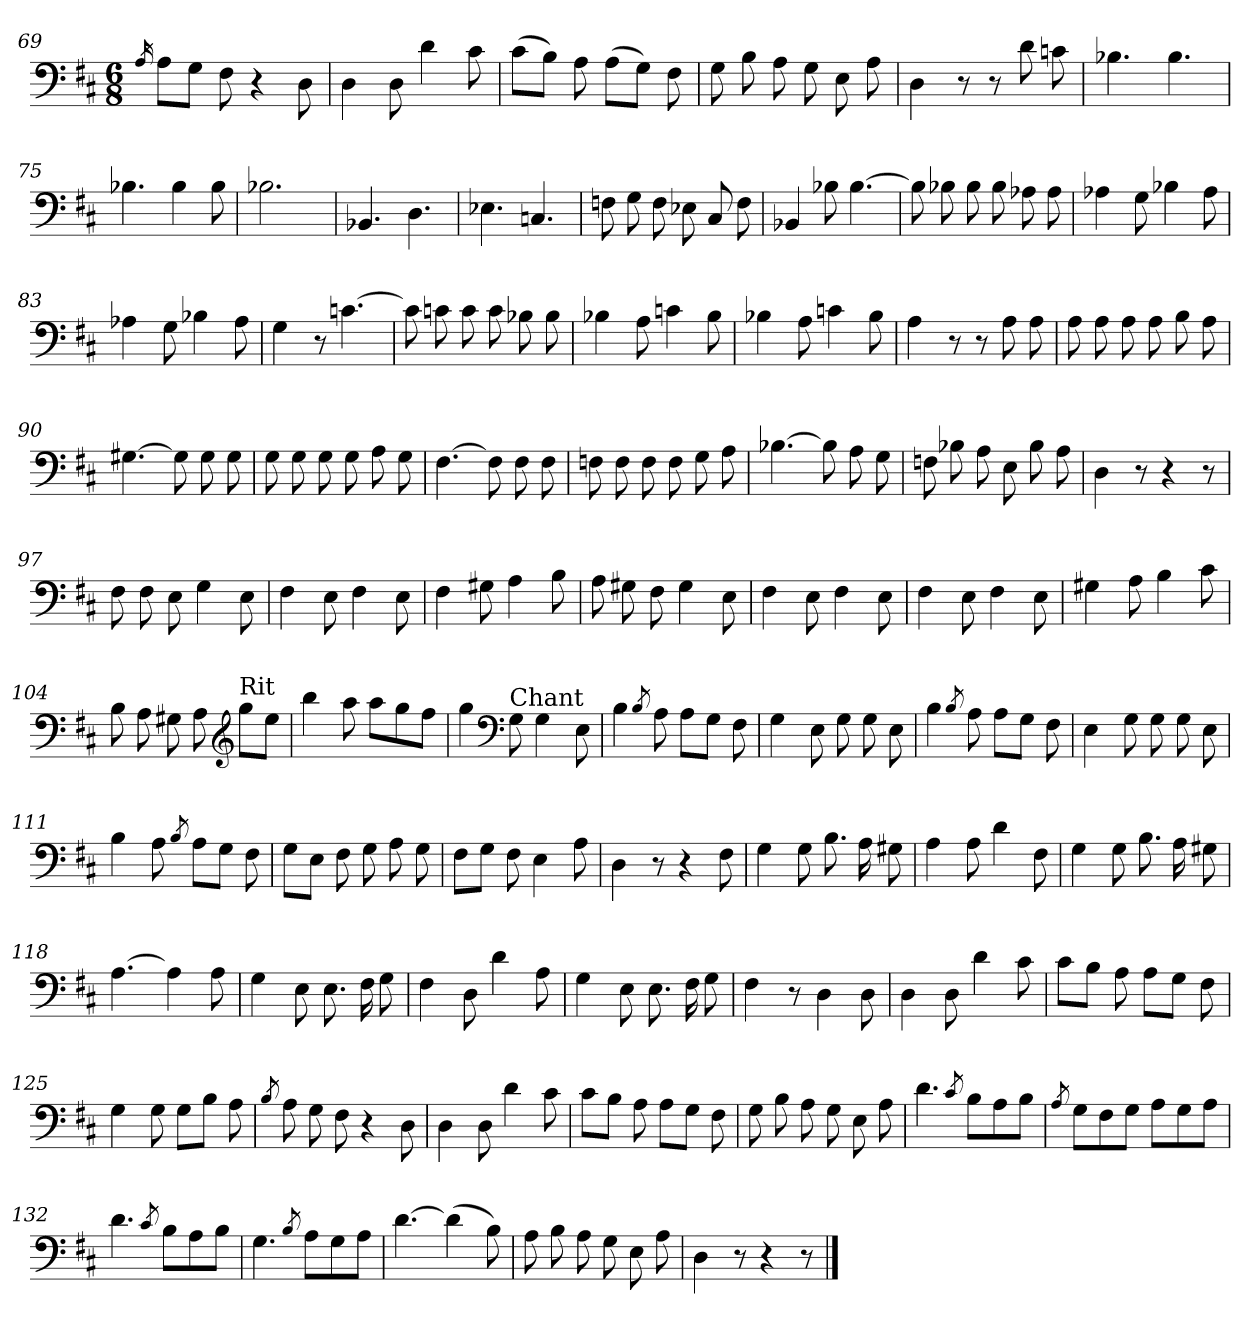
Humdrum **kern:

**kern
*part1
*staff1
*clefF4
*k[f#c#]
*D:
*M6/8
=69
16qA/
8A\L
8G\J
8F#\
4r
8D\
=70
4D\
8D\
4d\
8c#\
=71
(>8c#\L
8B\J)
8A\
(>8A\L
8G\J)
8F#\
!!LO:LB:g=z
=72
8G\
8B\
8A\
8G\
8E\
8A\
=73
4D\
8r
8r
8d\
8cn\
=74
4.B-X\
4.B-\
=75
4.B-X\
4B-\
8B-\
=76
2.B-X\
=77
4.BB-X/
4.D\
=78
4.E-X\
4.Cn/
!!LO:LB:g=z
=79
8Fn\
8G\
8F\
8E-X\
8C#/
8F\
=80
4BB-X/
8B-X\
[4.B-\
=81
8B-\]
8B-X\
8B-\
8B-\
8A-X\
8A-\
=82
4A-X\
8G\
4B-X\
8A-\
=83
4A-X\
8G\
4B-X\
8A-\
=84
4G\
8r
[4.cn\
!!LO:LB:g=z
=85
8c\]
8cn\
8c\
8c\
8B-X\
8B-\
=86
4B-X\
8A\
4cn\
8B-\
=87
4B-X\
8A\
4cn\
8B-\
=88
4A\
8r
8r
8A\
8A\
=89
8A\
8A\
8A\
8A\
8B\
8A\
=90
[4.G#X\
8G#\]
8G#\
8G#\
!!LO:LB:g=z
=91
8G\
8G\
8G\
8G\
8A\
8G\
=92
[4.F#\
8F#\]
8F#\
8F#\
=93
8Fn\
8F\
8F\
8F\
8G\
8A\
=94
[4.B-X\
8B-\]
8A\
8G\
=95
8Fn\
8B-X\
8A\
8E\
8B-\
8A\
=96
4D\
8r
4r
8r
!!LO:PB:g=z
=97
8F#\
8F#\
8E\
4G\
8E\
=98
4F#\
8E\
4F#\
8E\
=99
4F#\
8G#X\
4A\
8B\
=100
8A\
8G#X\
8F#\
4G#\
8E\
=101
4F#\
8E\
4F#\
8E\
=102
4F#\
8E\
4F#\
8E\
=103
4G#X\
8A\
4B\
8c#\
!!LO:LB:g=z
=104
8B\
8A\
8G#X\
8A\
*clefG2
!LO:TX:a:t=Rit
8gg\L
8ee\J
=105
4bb\
8aa\
8aa\L
8gg\
8ff#\J
=106
4gg\
*clefF4
!LO:TX:a:t=Chant
8G\
4G\
8E\
=107
4B\
8qB/
8A\
8A\L
8G\J
8F#\
=108
4G\
8E\
8G\
8G\
8E\
=109
4B\
8qB/
8A\
8A\L
8G\J
8F#\
!!LO:LB:g=z
=110
4E\
8G\
8G\
8G\
8E\
=111
4B\
8A\
8qB/
8A\L
8G\J
8F#\
=112
8G\L
8E\J
8F#\
8G\
8A\
8G\
=113
8F#\L
8G\J
8F#\
4E\
8A\
=114
4D\
8r
4r
8F#\
=115
4G\
8G\
8.B\
16A\
8G#X\
!!LO:LB:g=z
=116
4A\
8A\
4d\
8F#\
=117
4G\
8G\
8.B\
16A\
8G#X\
=118
[4.A\
4A\]
8A\
=119
4G\
8E\
8.E\
16F#\
8G\
=120
4F#\
8D\
4d\
8A\
=121
4G\
8E\
8.E\
16F#\
8G\
=122
4F#\
8r
4D\
8D\
!!LO:LB:g=z
=123
4D\
8D\
4d\
8c#\
=124
8c#\L
8B\J
8A\
8A\L
8G\J
8F#\
=125
4G\
8G\
8G\L
8B\J
8A\
=126
8qB/
8A\
8G\
8F#\
4r
8D\
=127
4D\
8D\
4d\
8c#\
=128
8c#\L
8B\J
8A\
8A\L
8G\J
8F#\
!!LO:LB:g=z
=129
8G\
8B\
8A\
8G\
8E\
8A\
=130
4.d\
8qc#/
8B\L
8A\
8B\J
=131
8qA/
8G\L
8F#\
8G\J
8A\L
8G\
8A\J
=132
4.d\
8qc#/
8B\L
8A\
8B\J
=133
4.G\
8qB/
8A\L
8G\
8A\J
=134
[4.d\
(>4d\]
8B\)
!!LO:LB:g=z
=135
8A\
8B\
8A\
8G\
8E\
8A\
=136
4D\
8r
4r
8r
==
*-
